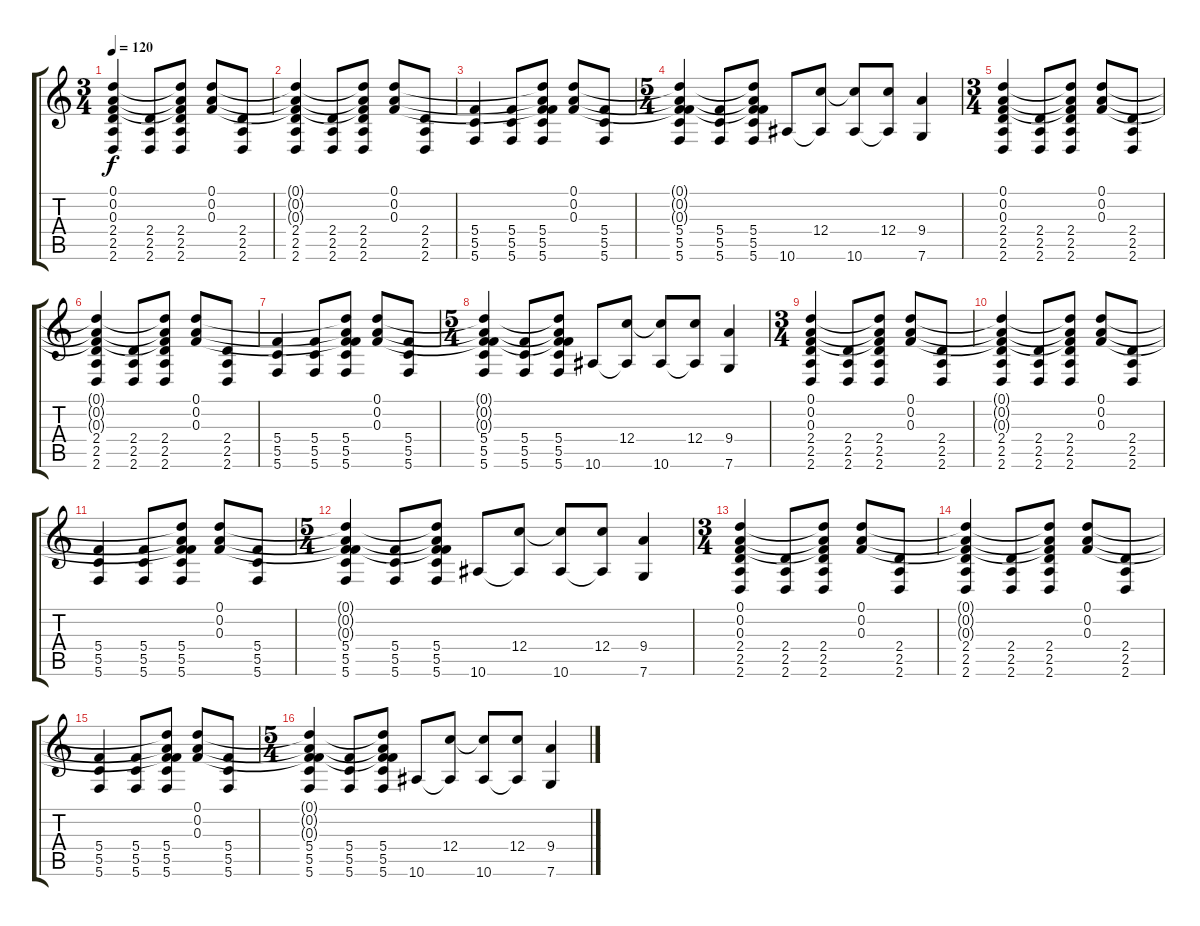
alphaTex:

\track "" {instrument overdrivenguitar}
\staff {score tabs}
\tuning (D4 A3 F3 C3 G2 C2) {hide}
\ts (3 4)
\tempo 120
\clef g2
\ks c
(0.1 0.2 0.3 2.4 2.5 2.6).4{dy f} (2.4 2.5 2.6).8 (0.1{t} 0.2{t} 0.3{t} 2.4 2.5 2.6).8 (0.1 0.2 0.3).8 (2.4 2.5 2.6).8 |
(0.1{t} 0.2{t} 0.3{t} 2.4 2.5 2.6).4 (2.4 2.5 2.6).8 (0.1{t} 0.2{t} 0.3{t} 2.4 2.5 2.6).8 (0.1 0.2 0.3).8 (2.4 2.5 2.6).8 |
(5.4 5.5 5.6).4 (5.4 5.5 5.6).8 (0.1{t} 0.2{t} 0.3{t} 5.4 5.5 5.6).8 (0.1 0.2 0.3).8 (5.4 5.5 5.6).8 |
\ts (5 4)
(0.1{t} 0.2{t} 0.3{t} 5.4 5.5 5.6).4 (5.4 5.5 5.6).8 (0.1{t} 0.2{t} 0.3{t} 5.4 5.5 5.6).8 10.6.8 (12.4 10.6{t}).8 (12.4{t} 10.6).8 (12.4 10.6{t}).8 (9.4 7.6).4 |
\ts (3 4)
(0.1 0.2 0.3 2.4 2.5 2.6).4 (2.4 2.5 2.6).8 (0.1{t} 0.2{t} 0.3{t} 2.4 2.5 2.6).8 (0.1 0.2 0.3).8 (2.4 2.5 2.6).8 |
(0.1{t} 0.2{t} 0.3{t} 2.4 2.5 2.6).4 (2.4 2.5 2.6).8 (0.1{t} 0.2{t} 0.3{t} 2.4 2.5 2.6).8 (0.1 0.2 0.3).8 (2.4 2.5 2.6).8 |
(5.4 5.5 5.6).4 (5.4 5.5 5.6).8 (0.1{t} 0.2{t} 0.3{t} 5.4 5.5 5.6).8 (0.1 0.2 0.3).8 (5.4 5.5 5.6).8 |
\ts (5 4)
(0.1{t} 0.2{t} 0.3{t} 5.4 5.5 5.6).4 (5.4 5.5 5.6).8 (0.1{t} 0.2{t} 0.3{t} 5.4 5.5 5.6).8 10.6.8 (12.4 10.6{t}).8 (12.4{t} 10.6).8 (12.4 10.6{t}).8 (9.4 7.6).4 |
\ts (3 4)
(0.1 0.2 0.3 2.4 2.5 2.6).4 (2.4 2.5 2.6).8 (0.1{t} 0.2{t} 0.3{t} 2.4 2.5 2.6).8 (0.1 0.2 0.3).8 (2.4 2.5 2.6).8 |
(0.1{t} 0.2{t} 0.3{t} 2.4 2.5 2.6).4 (2.4 2.5 2.6).8 (0.1{t} 0.2{t} 0.3{t} 2.4 2.5 2.6).8 (0.1 0.2 0.3).8 (2.4 2.5 2.6).8 |
(5.4 5.5 5.6).4 (5.4 5.5 5.6).8 (0.1{t} 0.2{t} 0.3{t} 5.4 5.5 5.6).8 (0.1 0.2 0.3).8 (5.4 5.5 5.6).8 |
\ts (5 4)
(0.1{t} 0.2{t} 0.3{t} 5.4 5.5 5.6).4 (5.4 5.5 5.6).8 (0.1{t} 0.2{t} 0.3{t} 5.4 5.5 5.6).8 10.6.8 (12.4 10.6{t}).8 (12.4{t} 10.6).8 (12.4 10.6{t}).8 (9.4 7.6).4 |
\ts (3 4)
(0.1 0.2 0.3 2.4 2.5 2.6).4 (2.4 2.5 2.6).8 (0.1{t} 0.2{t} 0.3{t} 2.4 2.5 2.6).8 (0.1 0.2 0.3).8 (2.4 2.5 2.6).8 |
(0.1{t} 0.2{t} 0.3{t} 2.4 2.5 2.6).4 (2.4 2.5 2.6).8 (0.1{t} 0.2{t} 0.3{t} 2.4 2.5 2.6).8 (0.1 0.2 0.3).8 (2.4 2.5 2.6).8 |
(5.4 5.5 5.6).4 (5.4 5.5 5.6).8 (0.1{t} 0.2{t} 0.3{t} 5.4 5.5 5.6).8 (0.1 0.2 0.3).8 (5.4 5.5 5.6).8 |
\ts (5 4)
(0.1{t} 0.2{t} 0.3{t} 5.4 5.5 5.6).4 (5.4 5.5 5.6).8 (0.1{t} 0.2{t} 0.3{t} 5.4 5.5 5.6).8 10.6.8 (12.4 10.6{t}).8 (12.4{t} 10.6).8 (12.4 10.6{t}).8 (9.4 7.6).4
